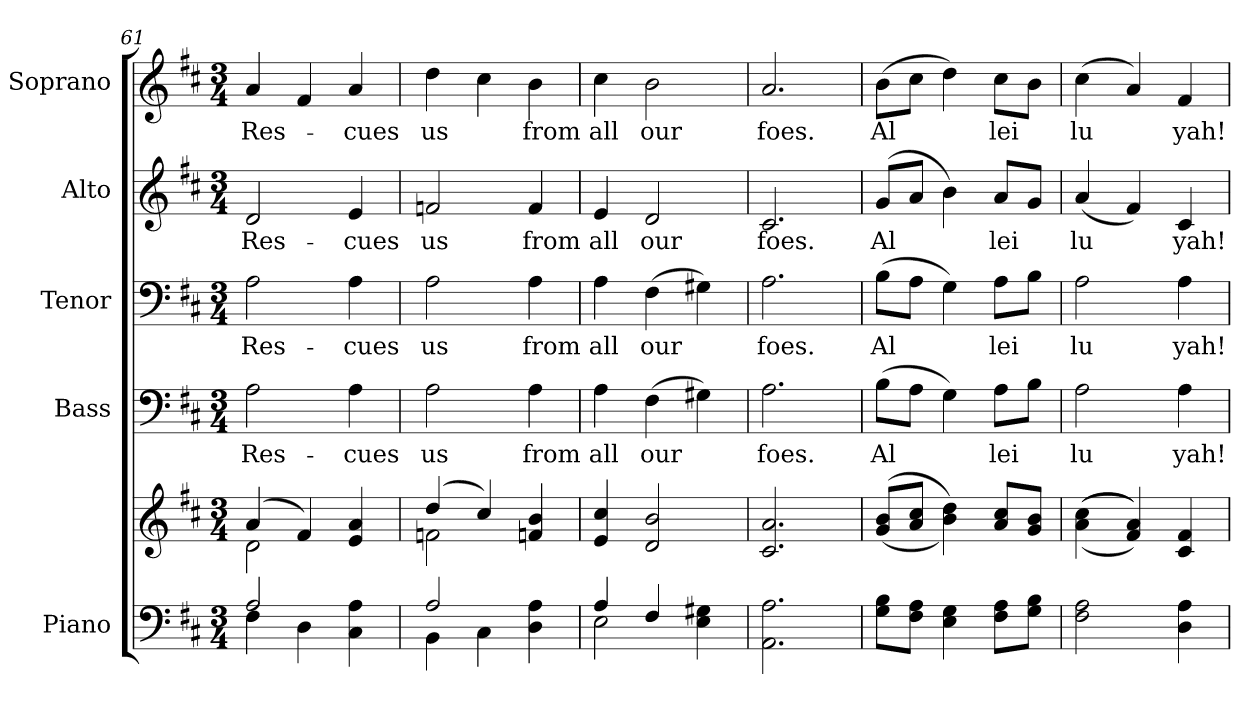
**kern	**kern	**kern	**text	**kern	**text	**kern	**text	**kern	**text
*part5	*part5	*part4	*part4	*part3	*part3	*part2	*part2	*part1	*part1
*staff6	*staff5	*staff4	*staff4	*staff3	*staff3	*staff2	*staff2	*staff1	*staff1
*I"Piano	*	*I"Bass	*	*I"Tenor	*	*I"Alto	*	*I"Soprano	*
*I'Pno.	*	*I'B.	*	*I'T.	*	*I'A.	*	*I'S.	*
!!LO:PB:g=z
*clefF4	*clefG2	*clefF4	*	*clefF4	*	*clefG2	*	*clefG2	*
*k[f#c#]	*k[f#c#]	*k[f#c#]	*	*k[f#c#]	*	*k[f#c#]	*	*k[f#c#]	*
*D:	*D:	*D:	*	*D:	*	*D:	*	*D:	*
*M3/4	*M3/4	*M3/4	*	*M3/4	*	*M3/4	*	*M3/4	*
=61	=61	=61	=61	=61	=61	=61	=61	=61	=61
*^	*^	*	*	*	*	*	*	*	*
!	!	!	!	!	!LO:LY:b:color=#000000	!	!	!	!	!	!
!	!	!	!	!	!	!	!LO:LY:b:color=#000000	!	!	!	!
!	!	!	!	!	!	!	!	!	!LO:LY:b:color=#000000	!	!
!	!	!	!	!	!	!	!	!	!	!	!LO:LY:b:color=#000000
2Ai/	4F#i\	(4ai/	2di\	2Ai\	Res-	2Ai\	Res-	2di/	Res-	4ai/	Res-
.	4Di\	4f#i/)	.	.	.	.	.	.	.	4f#i/	.
!	!	!	!	!	!LO:LY:b:color=#000000	!	!	!	!	!	!
!	!	!	!	!	!	!	!LO:LY:b:color=#000000	!	!	!	!
!	!	!	!	!	!	!	!	!	!LO:LY:b:color=#000000	!	!
!	!	!	!	!	!	!	!	!	!	!	!LO:LY:b:color=#000000
4C#i\ 4Ai	4ryy	4ei/ 4ai	4ryy	4Ai\	-cues	4Ai\	-cues	4ei/	-cues	4ai/	-cues
=62	=62	=62	=62	=62	=62	=62	=62	=62	=62	=62	=62
!	!	!	!	!	!LO:LY:b:color=#000000	!	!	!	!	!	!
!	!	!	!	!	!	!	!LO:LY:b:color=#000000	!	!	!	!
!	!	!	!	!	!	!	!	!	!LO:LY:b:color=#000000	!	!
!	!	!	!	!	!	!	!	!	!	!	!LO:LY:b:color=#000000
2Ai/	4BBi\	(4ddi/	2fni\	2Ai\	us	2Ai\	us	2fni/	us	4ddi\	us
.	4C#i\	4cc#i/)	.	.	.	.	.	.	.	4cc#i\	.
!	!	!	!	!	!LO:LY:b:color=#000000	!	!	!	!	!	!
!	!	!	!	!	!	!	!LO:LY:b:color=#000000	!	!	!	!
!	!	!	!	!	!	!	!	!	!LO:LY:b:color=#000000	!	!
!	!	!	!	!	!	!	!	!	!	!	!LO:LY:b:color=#000000
4Di\ 4Ai	4ryy	4fni/ 4bi	4ryy	4Ai\	from	4Ai\	from	4fi/	from	4bi\	from
*	*	*v	*v	*	*	*	*	*	*	*	*
=63	=63	=63	=63	=63	=63	=63	=63	=63	=63	=63
*	*	*^	*	*	*	*	*	*	*	*
!	!	!	!	!	!LO:LY:b:color=#000000	!	!	!	!	!	!
*	*	*v	*v	*	*	*	*	*	*	*	*
*	*	*^	*	*	*	*	*	*	*	*
!	!	!	!	!	!	!	!LO:LY:b:color=#000000	!	!	!	!
*	*	*v	*v	*	*	*	*	*	*	*	*
*	*	*^	*	*	*	*	*	*	*	*
!	!	!	!	!	!	!	!	!	!LO:LY:b:color=#000000	!	!
*	*	*v	*v	*	*	*	*	*	*	*	*
*	*	*^	*	*	*	*	*	*	*	*
!	!	!	!	!	!	!	!	!	!	!	!LO:LY:b:color=#000000
*	*	*v	*v	*	*	*	*	*	*	*	*
4Ai/	2Ei\	4ei/ 4cc#i	4Ai\	all	4Ai\	all	4ei/	all	4cc#i\	all
!	!	!	!	!LO:LY:b:color=#000000	!	!	!	!	!	!
!	!	!	!	!	!	!LO:LY:b:color=#000000	!	!	!	!
!	!	!	!	!	!	!	!	!LO:LY:b:color=#000000	!	!
!	!	!	!	!	!	!	!	!	!	!LO:LY:b:color=#000000
4F#i/	.	2di/ 2bi	(4F#i\	our	(4F#i\	our	2di/	our	2bi\	our
4Ei\ 4G#Xi	4ryy	.	4G#Xi\)	.	4G#Xi\)	.	.	.	.	.
*v	*v	*	*	*	*	*	*	*	*	*
=64	=64	=64	=64	=64	=64	=64	=64	=64	=64
*^	*	*	*	*	*	*	*	*	*
!	!	!	!	!LO:LY:b:color=#000000	!	!	!	!	!	!
*v	*v	*	*	*	*	*	*	*	*	*
*^	*	*	*	*	*	*	*	*	*
!	!	!	!	!	!	!LO:LY:b:color=#000000	!	!	!	!
*v	*v	*	*	*	*	*	*	*	*	*
*^	*	*	*	*	*	*	*	*	*
!	!	!	!	!	!	!	!	!LO:LY:b:color=#000000	!	!
*v	*v	*	*	*	*	*	*	*	*	*
*^	*	*	*	*	*	*	*	*	*
!	!	!	!	!	!	!	!	!	!	!LO:LY:b:color=#000000
*v	*v	*	*	*	*	*	*	*	*	*
2.AAi\ 2.Ai	2.c#i/ 2.ai	2.Ai\	foes.	2.Ai\	foes.	2.c#i/	foes.	2.ai/	foes.
!!LO:LB:g=z
=65	=65	=65	=65	=65	=65	=65	=65	=65	=65
!	!	!	!LO:LY:b:color=#000000	!	!	!	!	!	!
!	!	!	!	!	!LO:LY:b:color=#000000	!	!	!	!
!	!	!	!	!	!	!	!LO:LY:b:color=#000000	!	!
!	!	!	!	!	!	!	!	!	!LO:LY:b:color=#000000
8Gi\ 8BiL	((8gi/ 8biL	(8Bi\L	Al	(8Bi\L	Al	(8gi/L	Al	(8bi\L	Al
8F#i\ 8AiJ	8ai/ 8cc#iJ	8Ai\J	.	8Ai\J	.	8ai/J	.	8cc#i\J	.
4Ei\ 4Gi	4bi\ 4ddi))	4Gi\)	.	4Gi\)	.	4bi\)	.	4ddi\)	.
!	!	!	!LO:LY:b:color=#000000	!	!	!	!	!	!
!	!	!	!	!	!LO:LY:b:color=#000000	!	!	!	!
!	!	!	!	!	!	!	!LO:LY:b:color=#000000	!	!
!	!	!	!	!	!	!	!	!	!LO:LY:b:color=#000000
8F#i\ 8AiL	8ai/ 8cc#iL	8Ai\L	lei	8Ai\L	lei	8ai/L	lei	8cc#i\L	lei
8Gi\ 8BiJ	8gi/ 8biJ	8Bi\J	.	8Bi\J	.	8gi/J	.	8bi\J	.
=66	=66	=66	=66	=66	=66	=66	=66	=66	=66
!	!	!	!LO:LY:b:color=#000000	!	!	!	!	!	!
!	!	!	!	!	!LO:LY:b:color=#000000	!	!	!	!
!	!	!	!	!	!	!	!LO:LY:b:color=#000000	!	!
!	!	!	!	!	!	!	!	!	!LO:LY:b:color=#000000
2F#i\ 2Ai	(((4ai\ 4cc#i	2Ai\	lu	2Ai\	lu	(4ai/	lu	(4cc#i\	lu
.	4f#i/ 4ai)))	.	.	.	.	4f#i/)	.	4ai/)	.
!	!	!	!LO:LY:b:color=#000000	!	!	!	!	!	!
!	!	!	!	!	!LO:LY:b:color=#000000	!	!	!	!
!	!	!	!	!	!	!	!LO:LY:b:color=#000000	!	!
!	!	!	!	!	!	!	!	!	!LO:LY:b:color=#000000
4Di\ 4Ai	4c#i/ 4f#i	4Ai\	yah!	4Ai\	yah!	4c#i/	yah!	4f#i/	yah!
=	=	=	=	=	=	=	=	=	=
*-	*-	*-	*-	*-	*-	*-	*-	*-	*-
